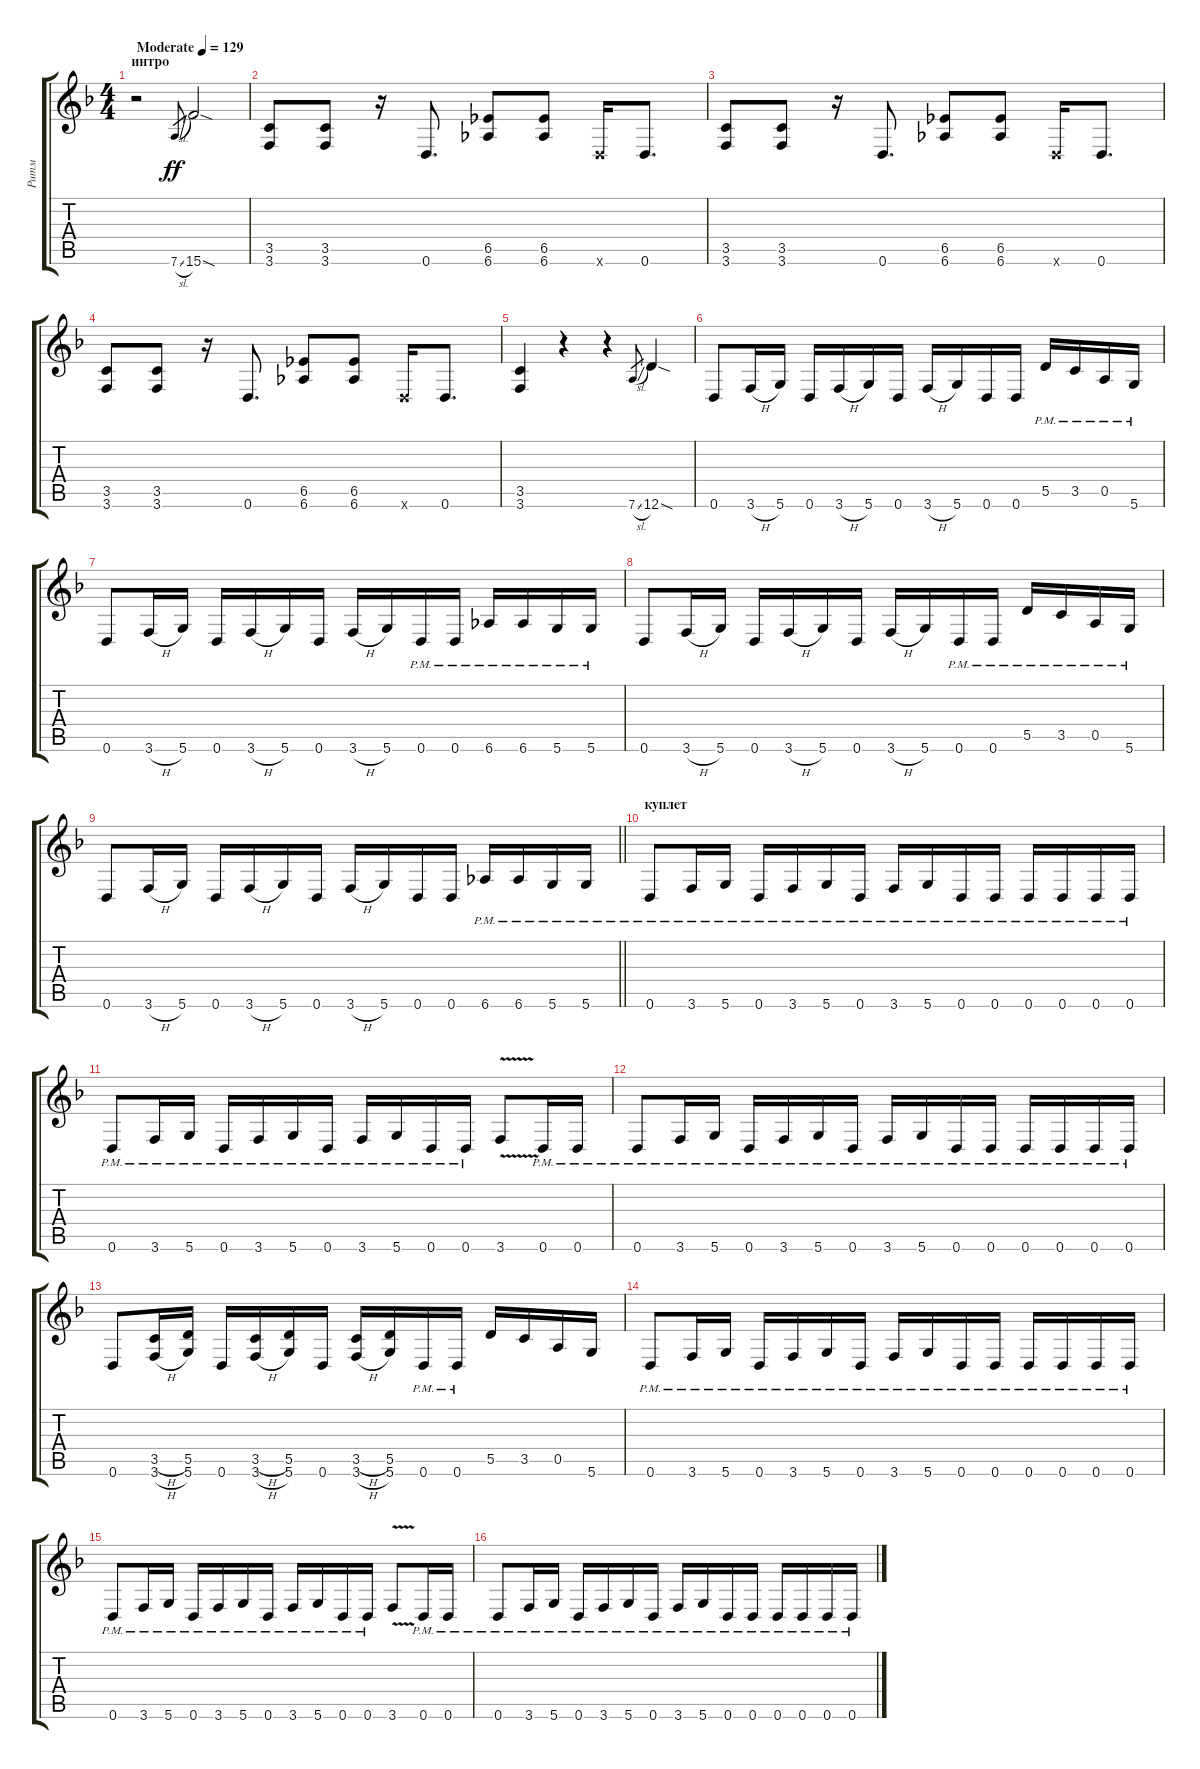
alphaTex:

\track ("Ритм" "Ритм") {instrument distortionguitar}
\staff {score tabs}
\tuning (E4 B3 G3 D3 A2 D2) {hide}
\ts (4 4)
\section ("" "интро")
\tempo (129 "Moderate")
\clef g2
\ks dminor
r.2{dy ff instrument distortionguitar} 7.6{sl}.8{gr} 15.6{sod}.2 |
(3.5 3.6).8 (3.5 3.6).8 r.16 0.6.8{d} (6.5 6.6).8 (6.5 6.6).8 0.6{x}.16 0.6.8{d} |
(3.5 3.6).8 (3.5 3.6).8 r.16 0.6.8{d} (6.5 6.6).8 (6.5 6.6).8 0.6{x}.16 0.6.8{d} |
(3.5 3.6).8 (3.5 3.6).8 r.16 0.6.8{d} (6.5 6.6).8 (6.5 6.6).8 0.6{x}.16 0.6.8{d} |
(3.5 3.6).4 r.4 r.4 7.6{sl}.8{gr} 12.6{sod}.4 |
0.6.8 3.6{h}.16 5.6.16 0.6.16 3.6{h}.16 5.6.16 0.6.16 3.6{h}.16 5.6.16 0.6.16 0.6.16 5.5{pm}.16 3.5{pm}.16 0.5{pm}.16 5.6{pm}.16 |
0.6.8 3.6{h}.16 5.6.16 0.6.16 3.6{h}.16 5.6.16 0.6.16 3.6{h}.16 5.6.16 0.6{pm}.16 0.6{pm}.16 6.6{pm}.16 6.6{pm}.16 5.6{pm}.16 5.6{pm}.16 |
0.6.8 3.6{h}.16 5.6.16 0.6.16 3.6{h}.16 5.6.16 0.6.16 3.6{h}.16 5.6.16 0.6{pm}.16 0.6{pm}.16 5.5{pm}.16 3.5{pm}.16 0.5{pm}.16 5.6{pm}.16 |
\barLineRight lightlight
0.6.8 3.6{h}.16 5.6.16 0.6.16 3.6{h}.16 5.6.16 0.6.16 3.6{h}.16 5.6.16 0.6.16 0.6.16 6.6{pm}.16 6.6{pm}.16 5.6{pm}.16 5.6{pm}.16 |
\section ("" "куплет")
0.6{pm}.8 3.6{pm}.16 5.6{pm}.16 0.6{pm}.16 3.6{pm}.16 5.6{pm}.16 0.6{pm}.16 3.6{pm}.16 5.6{pm}.16 0.6{pm}.16 0.6{pm}.16 0.6{pm}.16 0.6{pm}.16 0.6{pm}.16 0.6{pm}.16 |
0.6{pm}.8 3.6{pm}.16 5.6{pm}.16 0.6{pm}.16 3.6{pm}.16 5.6{pm}.16 0.6{pm}.16 3.6{pm}.16 5.6{pm}.16 0.6{pm}.16 0.6{pm}.16 3.6{v}.8 0.6{pm}.16 0.6{pm}.16 |
0.6{pm}.8 3.6{pm}.16 5.6{pm}.16 0.6{pm}.16 3.6{pm}.16 5.6{pm}.16 0.6{pm}.16 3.6{pm}.16 5.6{pm}.16 0.6{pm}.16 0.6{pm}.16 0.6{pm}.16 0.6{pm}.16 0.6{pm}.16 0.6{pm}.16 |
0.6.8 (3.5{h} 3.6{h}).16 (5.5 5.6).16 0.6.16 (3.5{h} 3.6{h}).16 (5.5 5.6).16 0.6.16 (3.5{h} 3.6{h}).16 (5.5 5.6).16 0.6{pm}.16 0.6{pm}.16 5.5.16 3.5.16 0.5.16 5.6.16 |
0.6{pm}.8 3.6{pm}.16 5.6{pm}.16 0.6{pm}.16 3.6{pm}.16 5.6{pm}.16 0.6{pm}.16 3.6{pm}.16 5.6{pm}.16 0.6{pm}.16 0.6{pm}.16 0.6{pm}.16 0.6{pm}.16 0.6{pm}.16 0.6{pm}.16 |
0.6{pm}.8 3.6{pm}.16 5.6{pm}.16 0.6{pm}.16 3.6{pm}.16 5.6{pm}.16 0.6{pm}.16 3.6{pm}.16 5.6{pm}.16 0.6{pm}.16 0.6{pm}.16 3.6{v}.8 0.6{pm}.16 0.6{pm}.16 |
0.6{pm}.8 3.6{pm}.16 5.6{pm}.16 0.6{pm}.16 3.6{pm}.16 5.6{pm}.16 0.6{pm}.16 3.6{pm}.16 5.6{pm}.16 0.6{pm}.16 0.6{pm}.16 0.6{pm}.16 0.6{pm}.16 0.6{pm}.16 0.6{pm}.16
